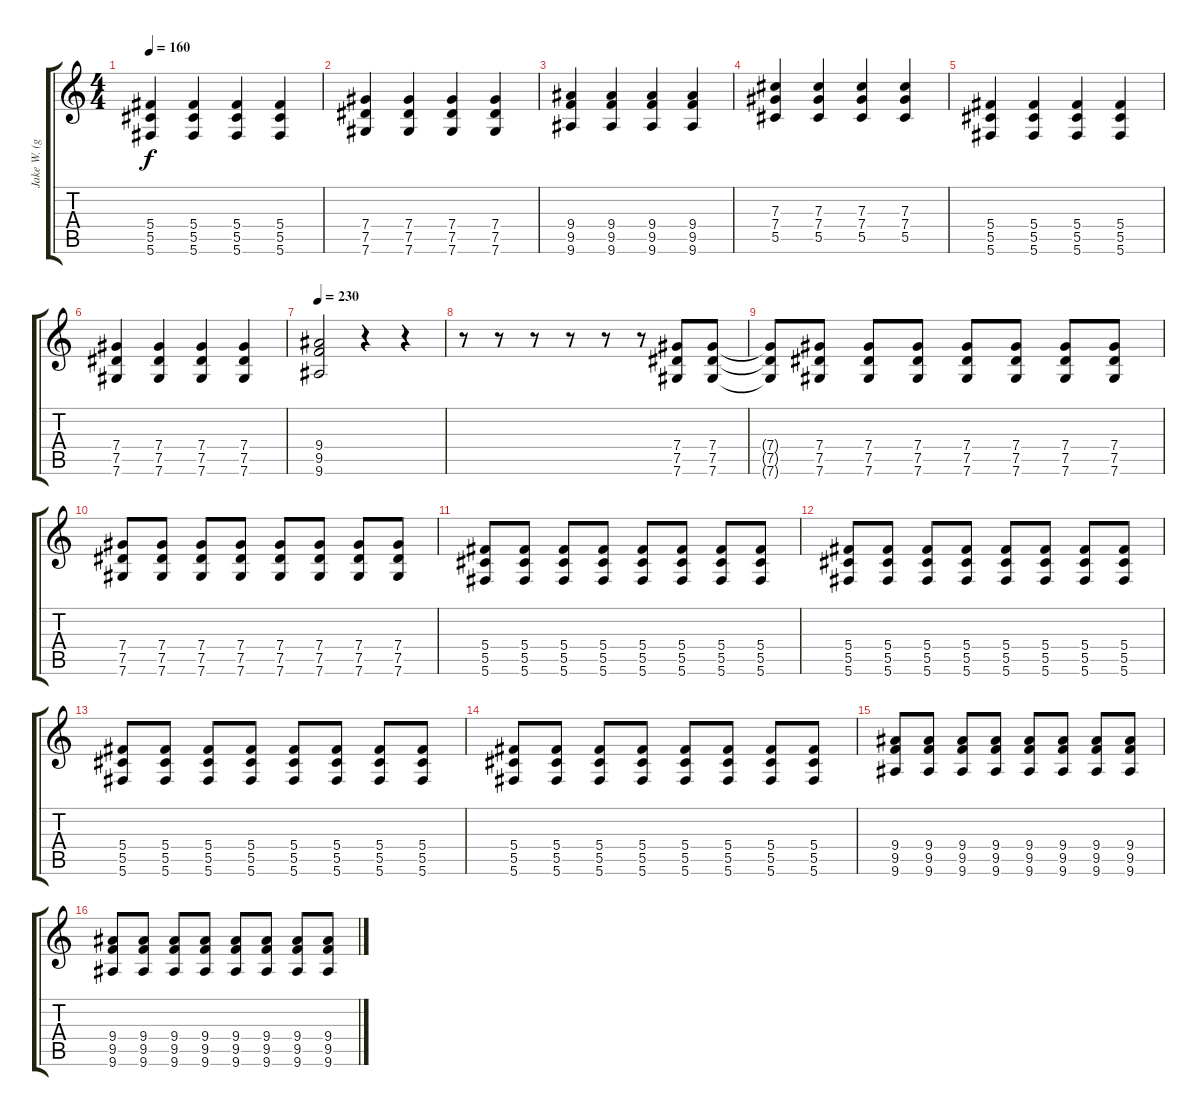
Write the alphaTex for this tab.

\track ("Jake W. (guitar)" "Jake W. (g") {instrument distortionguitar}
\staff {score tabs}
\tuning (Eb4 Bb3 Gb3 Db3 Ab2 Db2) {hide}
\ts (4 4)
\tempo 160
\clef g2
\ks c
(5.4 5.5 5.6).4{dy f} (5.4 5.5 5.6).4 (5.4 5.5 5.6).4 (5.4 5.5 5.6).4 |
(7.4 7.5 7.6).4 (7.4 7.5 7.6).4 (7.4 7.5 7.6).4 (7.4 7.5 7.6).4 |
(9.4 9.5 9.6).4 (9.4 9.5 9.6).4 (9.4 9.5 9.6).4 (9.4 9.5 9.6).4 |
(7.3 7.4 5.5).4 (7.3 7.4 5.5).4 (7.3 7.4 5.5).4 (7.3 7.4 5.5).4 |
(5.4 5.5 5.6).4 (5.4 5.5 5.6).4 (5.4 5.5 5.6).4 (5.4 5.5 5.6).4 |
(7.4 7.5 7.6).4 (7.4 7.5 7.6).4 (7.4 7.5 7.6).4 (7.4 7.5 7.6).4 |
\tempo 230
(9.4 9.5 9.6).2 r.4 r.4 |
r.8 r.8 r.8 r.8 r.8 r.8 (7.4 7.5 7.6).8 (7.4 7.5 7.6).8 |
(7.4{t} 7.5{t} 7.6{t}).8 (7.4 7.5 7.6).8 (7.4 7.5 7.6).8 (7.4 7.5 7.6).8 (7.4 7.5 7.6).8 (7.4 7.5 7.6).8 (7.4 7.5 7.6).8 (7.4 7.5 7.6).8 |
(7.4 7.5 7.6).8 (7.4 7.5 7.6).8 (7.4 7.5 7.6).8 (7.4 7.5 7.6).8 (7.4 7.5 7.6).8 (7.4 7.5 7.6).8 (7.4 7.5 7.6).8 (7.4 7.5 7.6).8 |
(5.4 5.5 5.6).8 (5.4 5.5 5.6).8 (5.4 5.5 5.6).8 (5.4 5.5 5.6).8 (5.4 5.5 5.6).8 (5.4 5.5 5.6).8 (5.4 5.5 5.6).8 (5.4 5.5 5.6).8 |
(5.4 5.5 5.6).8 (5.4 5.5 5.6).8 (5.4 5.5 5.6).8 (5.4 5.5 5.6).8 (5.4 5.5 5.6).8 (5.4 5.5 5.6).8 (5.4 5.5 5.6).8 (5.4 5.5 5.6).8 |
(5.4 5.5 5.6).8 (5.4 5.5 5.6).8 (5.4 5.5 5.6).8 (5.4 5.5 5.6).8 (5.4 5.5 5.6).8 (5.4 5.5 5.6).8 (5.4 5.5 5.6).8 (5.4 5.5 5.6).8 |
(5.4 5.5 5.6).8 (5.4 5.5 5.6).8 (5.4 5.5 5.6).8 (5.4 5.5 5.6).8 (5.4 5.5 5.6).8 (5.4 5.5 5.6).8 (5.4 5.5 5.6).8 (5.4 5.5 5.6).8 |
(9.4 9.5 9.6).8 (9.4 9.5 9.6).8 (9.4 9.5 9.6).8 (9.4 9.5 9.6).8 (9.4 9.5 9.6).8 (9.4 9.5 9.6).8 (9.4 9.5 9.6).8 (9.4 9.5 9.6).8 |
(9.4 9.5 9.6).8 (9.4 9.5 9.6).8 (9.4 9.5 9.6).8 (9.4 9.5 9.6).8 (9.4 9.5 9.6).8 (9.4 9.5 9.6).8 (9.4 9.5 9.6).8 (9.4 9.5 9.6).8
